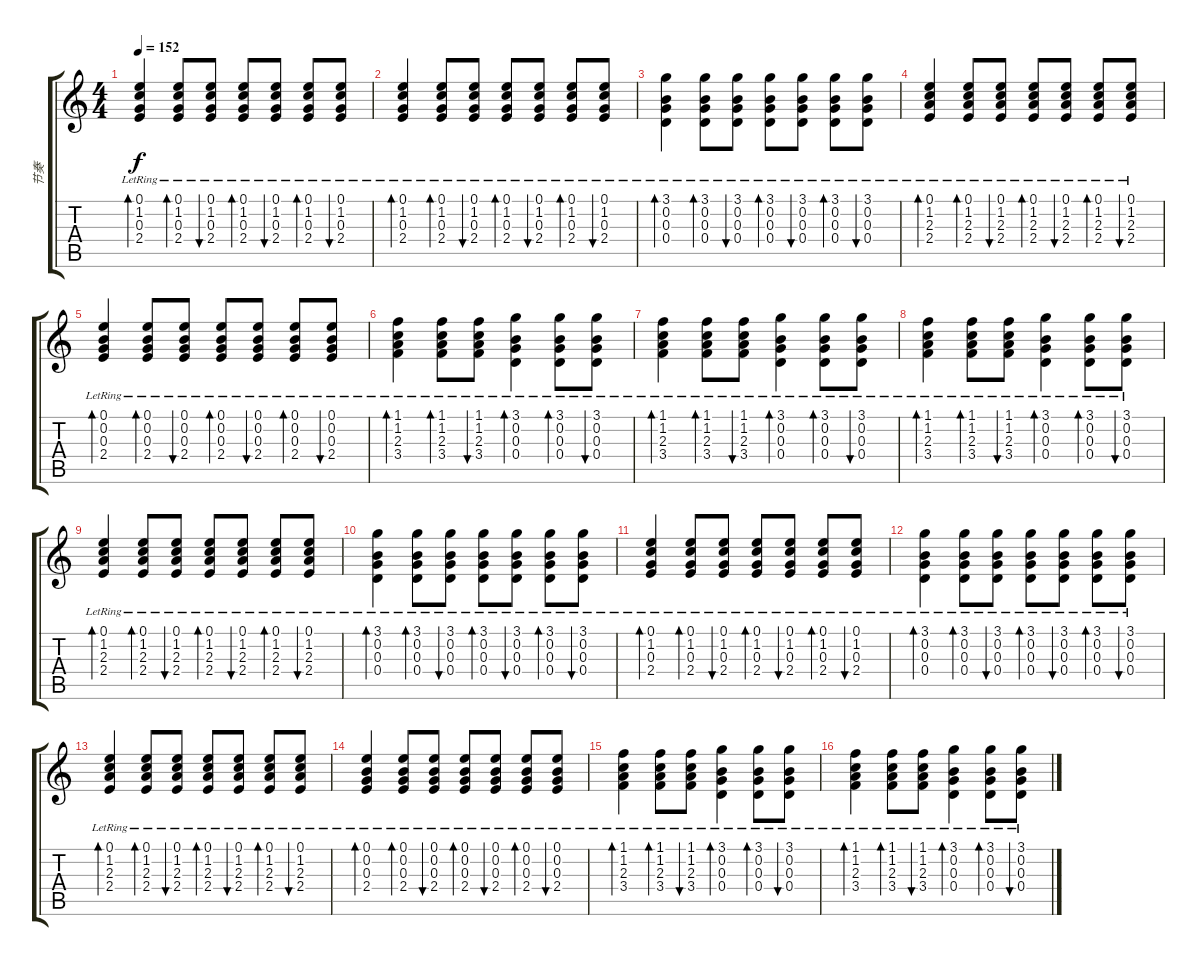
\track ("节奏" "节奏") {instrument acousticguitarsteel}
\staff {score tabs}
\tuning (E4 B3 G3 D3 A2 E2) {hide}
\ts (4 4)
\tempo 152
\clef g2
\ks c
(0.1{lr} 1.2{lr} 0.3{lr} 2.4{lr}).4{bd 60 dy f} (0.1{lr} 1.2{lr} 0.3{lr} 2.4{lr}).8{bd 60} (0.1{lr} 1.2{lr} 0.3{lr} 2.4{lr}).8{bu 60} (0.1{lr} 1.2{lr} 0.3{lr} 2.4{lr}).8{bd 60} (0.1{lr} 1.2{lr} 0.3{lr} 2.4{lr}).8{bu 60} (0.1{lr} 1.2{lr} 0.3{lr} 2.4{lr}).8{bd 60} (0.1{lr} 1.2{lr} 0.3{lr} 2.4{lr}).8{bu 60} |
(0.1{lr} 1.2{lr} 0.3{lr} 2.4{lr}).4{bd 60} (0.1{lr} 1.2{lr} 0.3{lr} 2.4{lr}).8{bd 60} (0.1{lr} 1.2{lr} 0.3{lr} 2.4{lr}).8{bu 60} (0.1{lr} 1.2{lr} 0.3{lr} 2.4{lr}).8{bd 60} (0.1{lr} 1.2{lr} 0.3{lr} 2.4{lr}).8{bu 60} (0.1{lr} 1.2{lr} 0.3{lr} 2.4{lr}).8{bd 60} (0.1{lr} 1.2{lr} 0.3{lr} 2.4{lr}).8{bu 60} |
(3.1{lr} 0.2{lr} 0.3{lr} 0.4{lr}).4{bd 60} (3.1{lr} 0.2{lr} 0.3{lr} 0.4{lr}).8{bd 60} (3.1{lr} 0.2{lr} 0.3{lr} 0.4{lr}).8{bu 60} (3.1{lr} 0.2{lr} 0.3{lr} 0.4{lr}).8{bd 60} (3.1{lr} 0.2{lr} 0.3{lr} 0.4{lr}).8{bu 60} (3.1{lr} 0.2{lr} 0.3{lr} 0.4{lr}).8{bd 60} (3.1{lr} 0.2{lr} 0.3{lr} 0.4{lr}).8{bu 60} |
(0.1{lr} 1.2{lr} 2.3{lr} 2.4{lr}).4{bd 60} (0.1{lr} 1.2{lr} 2.3{lr} 2.4{lr}).8{bd 60} (0.1{lr} 1.2{lr} 2.3{lr} 2.4{lr}).8{bu 60} (0.1{lr} 1.2{lr} 2.3{lr} 2.4{lr}).8{bd 60} (0.1{lr} 1.2{lr} 2.3{lr} 2.4{lr}).8{bu 60} (0.1{lr} 1.2{lr} 2.3{lr} 2.4{lr}).8{bd 60} (0.1{lr} 1.2{lr} 2.3{lr} 2.4{lr}).8{bu 60} |
(0.1{lr} 0.2{lr} 0.3{lr} 2.4{lr}).4{bd 60} (0.1{lr} 0.2{lr} 0.3{lr} 2.4{lr}).8{bd 60} (0.1{lr} 0.2{lr} 0.3{lr} 2.4{lr}).8{bu 60} (0.1{lr} 0.2{lr} 0.3{lr} 2.4{lr}).8{bd 60} (0.1{lr} 0.2{lr} 0.3{lr} 2.4{lr}).8{bu 60} (0.1{lr} 0.2{lr} 0.3{lr} 2.4{lr}).8{bd 60} (0.1{lr} 0.2{lr} 0.3{lr} 2.4{lr}).8{bu 60} |
(1.1{lr} 1.2{lr} 2.3{lr} 3.4{lr}).4{bd 60} (1.1{lr} 1.2{lr} 2.3{lr} 3.4{lr}).8{bd 60} (1.1{lr} 1.2{lr} 2.3{lr} 3.4{lr}).8{bu 60} (3.1{lr} 0.2{lr} 0.3{lr} 0.4{lr}).4{bd 60} (3.1{lr} 0.2{lr} 0.3{lr} 0.4{lr}).8{bd 60} (3.1{lr} 0.2{lr} 0.3{lr} 0.4{lr}).8{bu 60} |
(1.1{lr} 1.2{lr} 2.3{lr} 3.4{lr}).4{bd 60} (1.1{lr} 1.2{lr} 2.3{lr} 3.4{lr}).8{bd 60} (1.1{lr} 1.2{lr} 2.3{lr} 3.4{lr}).8{bu 60} (3.1{lr} 0.2{lr} 0.3{lr} 0.4{lr}).4{bd 60} (3.1{lr} 0.2{lr} 0.3{lr} 0.4{lr}).8{bd 60} (3.1{lr} 0.2{lr} 0.3{lr} 0.4{lr}).8{bu 60} |
(1.1{lr} 1.2{lr} 2.3{lr} 3.4{lr}).4{bd 60} (1.1{lr} 1.2{lr} 2.3{lr} 3.4{lr}).8{bd 60} (1.1{lr} 1.2{lr} 2.3{lr} 3.4{lr}).8{bu 60} (3.1{lr} 0.2{lr} 0.3{lr} 0.4{lr}).4{bd 60} (3.1{lr} 0.2{lr} 0.3{lr} 0.4{lr}).8{bd 60} (3.1{lr} 0.2{lr} 0.3{lr} 0.4{lr}).8{bu 60} |
(0.1{lr} 1.2{lr} 2.3{lr} 2.4{lr}).4{bd 60} (0.1{lr} 1.2{lr} 2.3{lr} 2.4{lr}).8{bd 60} (0.1{lr} 1.2{lr} 2.3{lr} 2.4{lr}).8{bu 60} (0.1{lr} 1.2{lr} 2.3{lr} 2.4{lr}).8{bd 60} (0.1{lr} 1.2{lr} 2.3{lr} 2.4{lr}).8{bu 60} (0.1{lr} 1.2{lr} 2.3{lr} 2.4{lr}).8{bd 60} (0.1{lr} 1.2{lr} 2.3{lr} 2.4{lr}).8{bu 60} |
(3.1{lr} 0.2{lr} 0.3{lr} 0.4{lr}).4{bd 60} (3.1{lr} 0.2{lr} 0.3{lr} 0.4{lr}).8{bd 60} (3.1{lr} 0.2{lr} 0.3{lr} 0.4{lr}).8{bu 60} (3.1{lr} 0.2{lr} 0.3{lr} 0.4{lr}).8{bd 60} (3.1{lr} 0.2{lr} 0.3{lr} 0.4{lr}).8{bu 60} (3.1{lr} 0.2{lr} 0.3{lr} 0.4{lr}).8{bd 60} (3.1{lr} 0.2{lr} 0.3{lr} 0.4{lr}).8{bu 60} |
(0.1{lr} 1.2{lr} 0.3{lr} 2.4{lr}).4{bd 60} (0.1{lr} 1.2{lr} 0.3{lr} 2.4{lr}).8{bd 60} (0.1{lr} 1.2{lr} 0.3{lr} 2.4{lr}).8{bu 60} (0.1{lr} 1.2{lr} 0.3{lr} 2.4{lr}).8{bd 60} (0.1{lr} 1.2{lr} 0.3{lr} 2.4{lr}).8{bu 60} (0.1{lr} 1.2{lr} 0.3{lr} 2.4{lr}).8{bd 60} (0.1{lr} 1.2{lr} 0.3{lr} 2.4{lr}).8{bu 60} |
(3.1{lr} 0.2{lr} 0.3{lr} 0.4{lr}).4{bd 60} (3.1{lr} 0.2{lr} 0.3{lr} 0.4{lr}).8{bd 60} (3.1{lr} 0.2{lr} 0.3{lr} 0.4{lr}).8{bu 60} (3.1{lr} 0.2{lr} 0.3{lr} 0.4{lr}).8{bd 60} (3.1{lr} 0.2{lr} 0.3{lr} 0.4{lr}).8{bu 60} (3.1{lr} 0.2{lr} 0.3{lr} 0.4{lr}).8{bd 60} (3.1{lr} 0.2{lr} 0.3{lr} 0.4{lr}).8{bu 60} |
(0.1{lr} 1.2{lr} 2.3{lr} 2.4{lr}).4{bd 60} (0.1{lr} 1.2{lr} 2.3{lr} 2.4{lr}).8{bd 60} (0.1{lr} 1.2{lr} 2.3{lr} 2.4{lr}).8{bu 60} (0.1{lr} 1.2{lr} 2.3{lr} 2.4{lr}).8{bd 60} (0.1{lr} 1.2{lr} 2.3{lr} 2.4{lr}).8{bu 60} (0.1{lr} 1.2{lr} 2.3{lr} 2.4{lr}).8{bd 60} (0.1{lr} 1.2{lr} 2.3{lr} 2.4{lr}).8{bu 60} |
(0.1{lr} 0.2{lr} 0.3{lr} 2.4{lr}).4{bd 60} (0.1{lr} 0.2{lr} 0.3{lr} 2.4{lr}).8{bd 60} (0.1{lr} 0.2{lr} 0.3{lr} 2.4{lr}).8{bu 60} (0.1{lr} 0.2{lr} 0.3{lr} 2.4{lr}).8{bd 60} (0.1{lr} 0.2{lr} 0.3{lr} 2.4{lr}).8{bu 60} (0.1{lr} 0.2{lr} 0.3{lr} 2.4{lr}).8{bd 60} (0.1{lr} 0.2{lr} 0.3{lr} 2.4{lr}).8{bu 60} |
(1.1{lr} 1.2{lr} 2.3{lr} 3.4{lr}).4{bd 60} (1.1{lr} 1.2{lr} 2.3{lr} 3.4{lr}).8{bd 60} (1.1{lr} 1.2{lr} 2.3{lr} 3.4{lr}).8{bu 60} (3.1{lr} 0.2{lr} 0.3{lr} 0.4{lr}).4{bd 60} (3.1{lr} 0.2{lr} 0.3{lr} 0.4{lr}).8{bd 60} (3.1{lr} 0.2{lr} 0.3{lr} 0.4{lr}).8{bu 60} |
(1.1{lr} 1.2{lr} 2.3{lr} 3.4{lr}).4{bd 60} (1.1{lr} 1.2{lr} 2.3{lr} 3.4{lr}).8{bd 60} (1.1{lr} 1.2{lr} 2.3{lr} 3.4{lr}).8{bu 60} (3.1{lr} 0.2{lr} 0.3{lr} 0.4{lr}).4{bd 60} (3.1{lr} 0.2{lr} 0.3{lr} 0.4{lr}).8{bd 60} (3.1{lr} 0.2{lr} 0.3{lr} 0.4{lr}).8{bu 60}
